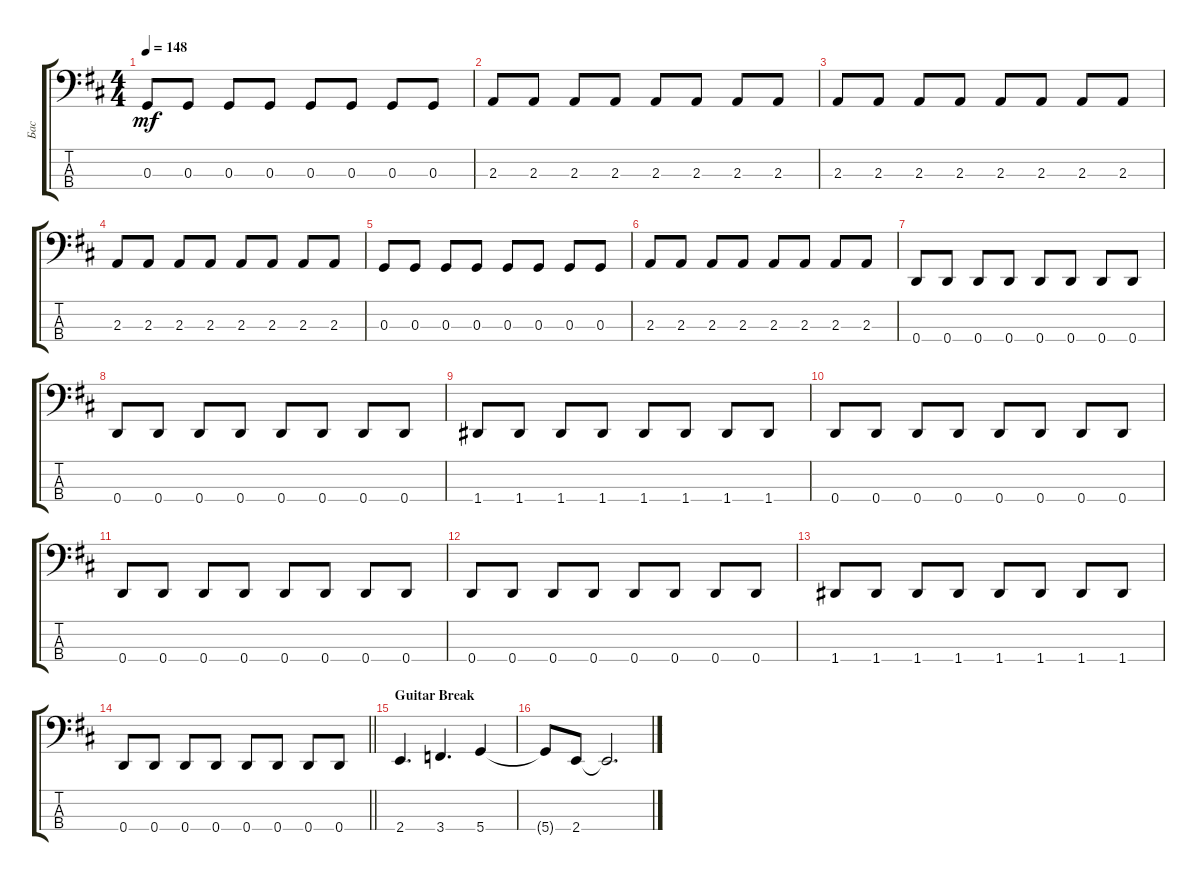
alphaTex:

\track ("Бас" "Бас") {instrument electricbassfinger}
\staff {score tabs}
\tuning (F2 C2 G1 D1) {hide}
\ts (4 4)
\tempo 148
\clef f4
\ks bminor
0.3.8{dy mf} 0.3.8 0.3.8 0.3.8 0.3.8 0.3.8 0.3.8 0.3.8 |
2.3.8 2.3.8 2.3.8 2.3.8 2.3.8 2.3.8 2.3.8 2.3.8 |
2.3.8 2.3.8 2.3.8 2.3.8 2.3.8 2.3.8 2.3.8 2.3.8 |
2.3.8 2.3.8 2.3.8 2.3.8 2.3.8 2.3.8 2.3.8 2.3.8 |
0.3.8 0.3.8 0.3.8 0.3.8 0.3.8 0.3.8 0.3.8 0.3.8 |
2.3.8 2.3.8 2.3.8 2.3.8 2.3.8 2.3.8 2.3.8 2.3.8 |
0.4.8 0.4.8 0.4.8 0.4.8 0.4.8 0.4.8 0.4.8 0.4.8 |
0.4.8 0.4.8 0.4.8 0.4.8 0.4.8 0.4.8 0.4.8 0.4.8 |
1.4.8 1.4.8 1.4.8 1.4.8 1.4.8 1.4.8 1.4.8 1.4.8 |
0.4.8 0.4.8 0.4.8 0.4.8 0.4.8 0.4.8 0.4.8 0.4.8 |
0.4.8 0.4.8 0.4.8 0.4.8 0.4.8 0.4.8 0.4.8 0.4.8 |
0.4.8 0.4.8 0.4.8 0.4.8 0.4.8 0.4.8 0.4.8 0.4.8 |
1.4.8 1.4.8 1.4.8 1.4.8 1.4.8 1.4.8 1.4.8 1.4.8 |
\barLineRight lightlight
0.4.8 0.4.8 0.4.8 0.4.8 0.4.8 0.4.8 0.4.8 0.4.8 |
\section ("" "Guitar Break")
2.4.4{d} 3.4.4{d} 5.4.4 |
5.4{t}.8 2.4.8 2.4{t}.2{d}
